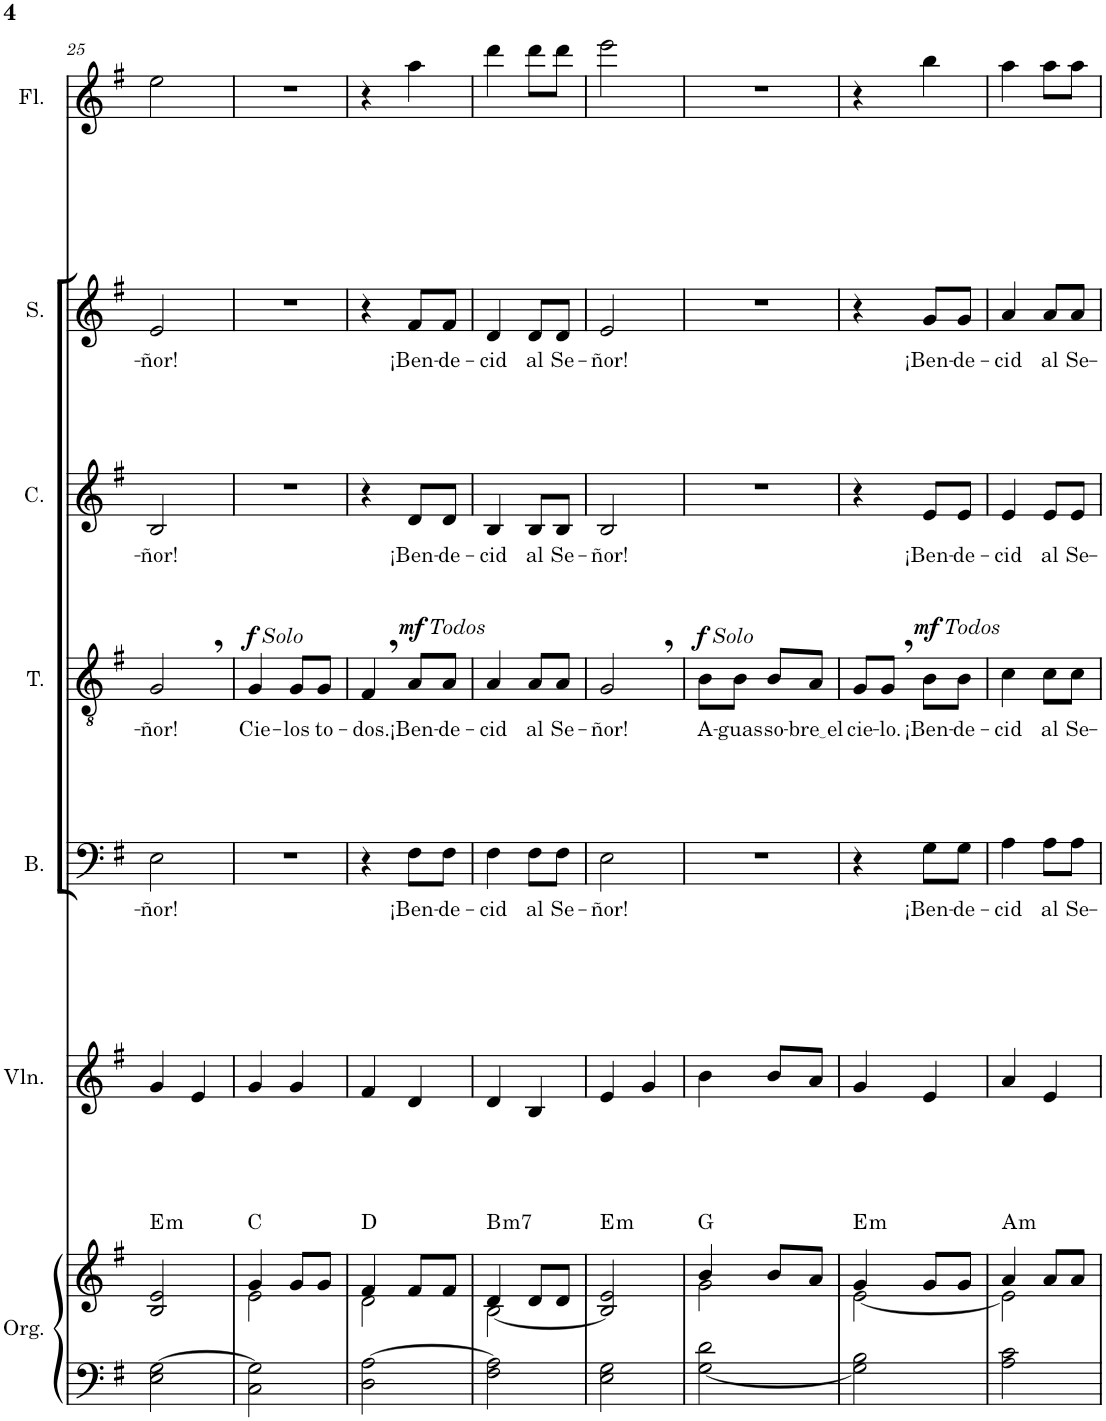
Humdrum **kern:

**kern	**kern	**harte	**kern	**kern	**text	**kern	**text	**dynam	**kern	**text	**kern	**text	**kern
*part7	*part7	*part7	*part6	*part5	*part5	*part4	*part4	*part4	*part3	*part3	*part2	*part2	*part1
*staff8	*staff7	*	*staff6	*staff5	*staff5	*staff4	*staff4	*staff4	*staff3	*staff3	*staff2	*staff2	*staff1
*I"Órgano	*	*	*I"Violín	*I"Bajo	*	*I"Tenor	*	*	*I"Contralto	*	*I"Soprano	*	*I"Flauta
*	*	*	*I'Vln.	*I'B.	*	*I'T.	*	*	*I'C.	*	*I'S.	*	*I'Fl.
!!LO:PB:g=z
*clefF4	*clefG2	*	*clefG2	*clefF4	*	*clefGv2	*	*	*clefG2	*	*clefG2	*	*clefG2
*k[f#]	*k[f#]	*	*k[f#]	*k[f#]	*	*k[f#]	*	*	*k[f#]	*	*k[f#]	*	*k[f#]
*M2/4	*M2/4	*	*M2/4	*M2/4	*	*M2/4	*	*	*M2/4	*	*M2/4	*	*M2/4
=25	=25	=25	=25	=25	=25	=25	=25	=25	=25	=25	=25	=25	=25
!	!	!LO:H:kt=m	!	!	!LO:LY:b	!	!LO:LY:b	!	!	!LO:LY:b	!	!LO:LY:b	!
2E\ [2G\	2B/ 2e/	E:min	4g/	2E\	-ñor!	2G,/	-ñor!	.	2B/	-ñor!	2e/	-ñor!	2ee\
.	.	.	4e/	.	.	.	.	.	.	.	.	.	.
=26	=26	=26	=26	=26	=26	=26	=26	=26	=26	=26	=26	=26	=26
*	*^	*	*	*	*	*	*	*	*	*	*	*	*
!	!	!	!	!	!	!	!LO:TX:a:i:t=Solo	!	!	!	!	!	!	!
!	!	!	!	!	!	!	!	!LO:LY:b	!LO:DY:a	!	!	!	!	!
2C\ 2G\]	4g/	2e\	C:maj	4g/	2r	.	4G/	Cie-	f	2r	.	2r	.	2r
!	!	!	!	!	!	!	!	!LO:LY:b	!	!	!	!	!	!
.	8g/L	.	.	4g/	.	.	8G/L	-los	.	.	.	.	.	.
!	!	!	!	!	!	!	!	!LO:LY:b	!	!	!	!	!	!
.	8g/J	.	.	.	.	.	8G/J	to-	.	.	.	.	.	.
=27	=27	=27	=27	=27	=27	=27	=27	=27	=27	=27	=27	=27	=27	=27
!	!	!	!	!	!	!	!	!LO:LY:b	!	!	!	!	!	!
2D\ [2A\	4f#/	2d\	D:maj	4f#/	4r	.	4F#,/	-dos.	.	4r	.	4r	.	4r
!	!	!	!	!	!	!	!LO:TX:a:i:t=Todos	!	!	!	!	!	!	!
!	!	!	!	!	!	!LO:LY:b	!	!LO:LY:b	!LO:DY:a	!	!LO:LY:b	!	!LO:LY:b	!
.	8f#/L	.	.	4d/	8F#\L	¡Ben-	8A/L	¡Ben-	mf	8d/L	¡Ben-	8f#/L	¡Ben-	4aa\
!	!	!	!	!	!	!LO:LY:b	!	!LO:LY:b	!	!	!LO:LY:b	!	!LO:LY:b	!
.	8f#/J	.	.	.	8F#\J	-de-	8A/J	-de-	.	8d/J	-de-	8f#/J	-de-	.
=28	=28	=28	=28	=28	=28	=28	=28	=28	=28	=28	=28	=28	=28	=28
!	!	!	!LO:H:kt=m7	!	!	!LO:LY:b	!	!LO:LY:b	!	!	!LO:LY:b	!	!LO:LY:b	!
2F#\ 2A\]	4d/	[2B\	B:min7	4d/	4F#\	-cid	4A/	-cid	.	4B/	-cid	4d/	-cid	4ddd\
!	!	!	!	!	!	!LO:LY:b	!	!LO:LY:b	!	!	!LO:LY:b	!	!LO:LY:b	!
.	8d/L	.	.	4B/	8F#\L	al	8A/L	al	.	8B/L	al	8d/L	al	8ddd\L
!	!	!	!	!	!	!LO:LY:b	!	!LO:LY:b	!	!	!LO:LY:b	!	!LO:LY:b	!
.	8d/J	.	.	.	8F#\J	Se-	8A/J	Se-	.	8B/J	Se-	8d/J	Se-	8ddd\J
*	*v	*v	*	*	*	*	*	*	*	*	*	*	*	*
=29	=29	=29	=29	=29	=29	=29	=29	=29	=29	=29	=29	=29	=29
!	!	!LO:H:kt=m	!	!	!LO:LY:b	!	!LO:LY:b	!	!	!LO:LY:b	!	!LO:LY:b	!
2E\ 2G\	2B/] 2e/	E:min	4e/	2E\	-ñor!	2G,/	-ñor!	.	2B/	-ñor!	2e/	-ñor!	2eee\
.	.	.	4g/	.	.	.	.	.	.	.	.	.	.
=30	=30	=30	=30	=30	=30	=30	=30	=30	=30	=30	=30	=30	=30
*	*^	*	*	*	*	*	*	*	*	*	*	*	*
!	!	!	!	!	!	!	!LO:TX:a:i:t=Solo	!	!	!	!	!	!	!
!	!	!	!	!	!	!	!	!LO:LY:b	!LO:DY:a	!	!	!	!	!
[2G\ 2d\	4b/	2g\	G:maj	4b\	2r	.	8B\L	A-	f	2r	.	2r	.	2r
!	!	!	!	!	!	!	!	!LO:LY:b	!	!	!	!	!	!
.	.	.	.	.	.	.	8B\J	-guas	.	.	.	.	.	.
!	!	!	!	!	!	!	!	!LO:LY:b	!	!	!	!	!	!
.	8b/L	.	.	8b/L	.	.	8B/L	so-	.	.	.	.	.	.
!	!	!	!	!	!	!	!	!LO:LY:b	!	!	!	!	!	!
.	8a/J	.	.	8a/J	.	.	8A/J	bre el	.	.	.	.	.	.
=31	=31	=31	=31	=31	=31	=31	=31	=31	=31	=31	=31	=31	=31	=31
!	!	!	!LO:H:kt=m	!	!	!	!	!LO:LY:b	!	!	!	!	!	!
2G\] 2B\	4g/	[2e\	E:min	4g/	4r	.	8G/L	cie-	.	4r	.	4r	.	4r
!	!	!	!	!	!	!	!	!LO:LY:b	!	!	!	!	!	!
.	.	.	.	.	.	.	8G,/J	-lo.	.	.	.	.	.	.
!	!	!	!	!	!	!	!LO:TX:a:i:t=Todos	!	!	!	!	!	!	!
!	!	!	!	!	!	!LO:LY:b	!	!LO:LY:b	!LO:DY:a	!	!LO:LY:b	!	!LO:LY:b	!
.	8g/L	.	.	4e/	8G\L	¡Ben-	8B\L	¡Ben-	mf	8e/L	¡Ben-	8g/L	¡Ben-	4bb\
!	!	!	!	!	!	!LO:LY:b	!	!LO:LY:b	!	!	!LO:LY:b	!	!LO:LY:b	!
.	8g/J	.	.	.	8G\J	-de-	8B\J	-de-	.	8e/J	-de-	8g/J	-de-	.
=32	=32	=32	=32	=32	=32	=32	=32	=32	=32	=32	=32	=32	=32	=32
!	!	!	!LO:H:kt=m	!	!	!LO:LY:b	!	!LO:LY:b	!	!	!LO:LY:b	!	!LO:LY:b	!
2A\ 2c\	4a/	2e\]	A:min	4a/	4A\	-cid	4c\	-cid	.	4e/	-cid	4a/	-cid	4aa\
!	!	!	!	!	!	!LO:LY:b	!	!LO:LY:b	!	!	!LO:LY:b	!	!LO:LY:b	!
.	8a/L	.	.	4e/	8A\L	al	8c\L	al	.	8e/L	al	8a/L	al	8aa\L
!	!	!	!	!	!	!LO:LY:b	!	!LO:LY:b	!	!	!LO:LY:b	!	!LO:LY:b	!
.	8a/J	.	.	.	8A\J	Se-	8c\J	Se-	.	8e/J	Se-	8a/J	Se-	8aa\J
*	*v	*v	*	*	*	*	*	*	*	*	*	*	*	*
=	=	=	=	=	=	=	=	=	=	=	=	=	=
*-	*-	*-	*-	*-	*-	*-	*-	*-	*-	*-	*-	*-	*-
